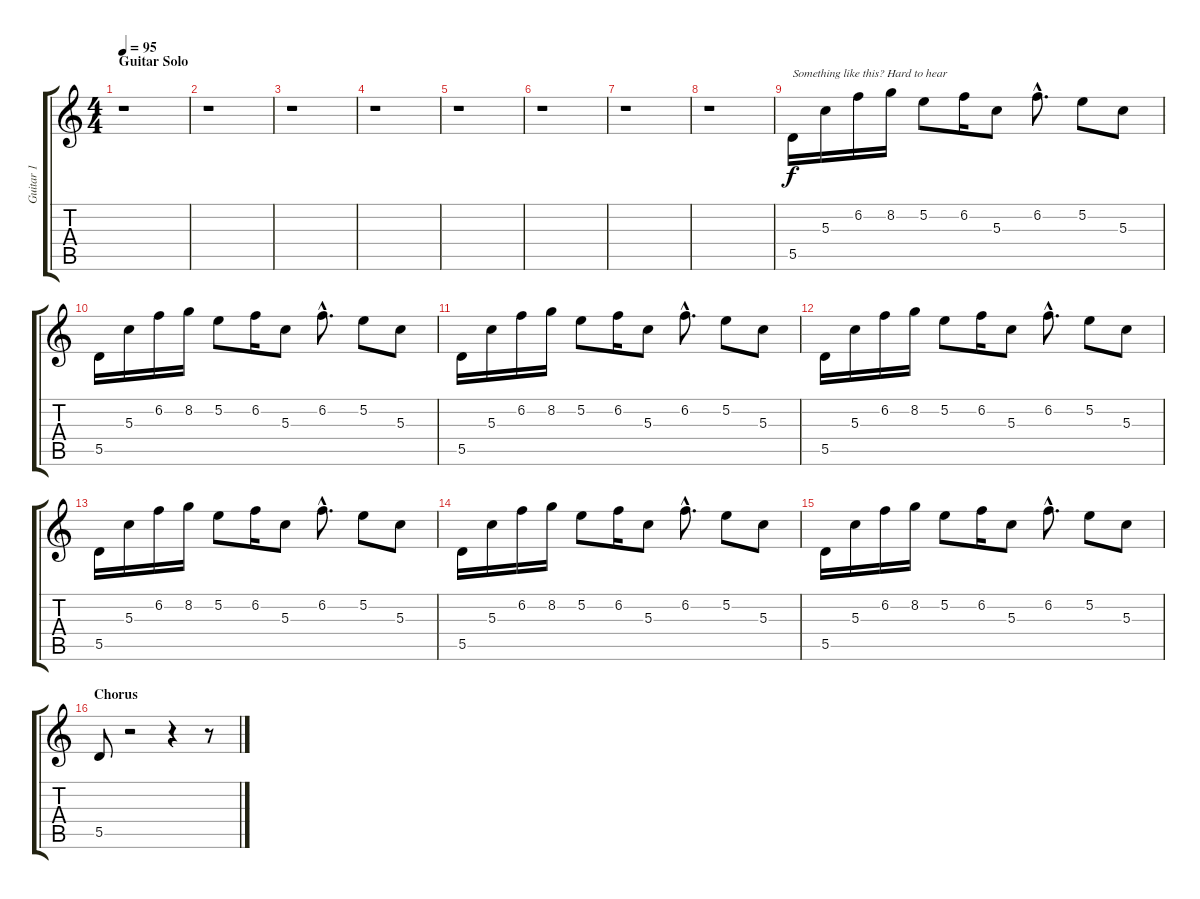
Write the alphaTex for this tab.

\track ("Guitar 1" "Guitar 1") {instrument acousticguitarsteel}
\staff {score tabs}
\tuning (E4 B3 G3 D3 A2 E2) {hide}
\ts (4 4)
\section ("" "Guitar Solo")
\tempo 95
\clef g2
\ks c
r.1{dy f} |
r.1 |
r.1 |
r.1 |
r.1 |
r.1 |
r.1 |
r.1 |
5.5.16{txt "Something like this? Hard to hear"} 5.3.16 6.2.16 8.2.16 5.2.8 6.2.16 5.3.8 6.2{hac}.8{d} 5.2.8 5.3.8 |
5.5.16 5.3.16 6.2.16 8.2.16 5.2.8 6.2.16 5.3.8 6.2{hac}.8{d} 5.2.8 5.3.8 |
5.5.16 5.3.16 6.2.16 8.2.16 5.2.8 6.2.16 5.3.8 6.2{hac}.8{d} 5.2.8 5.3.8 |
5.5.16 5.3.16 6.2.16 8.2.16 5.2.8 6.2.16 5.3.8 6.2{hac}.8{d} 5.2.8 5.3.8 |
5.5.16 5.3.16 6.2.16 8.2.16 5.2.8 6.2.16 5.3.8 6.2{hac}.8{d} 5.2.8 5.3.8 |
5.5.16 5.3.16 6.2.16 8.2.16 5.2.8 6.2.16 5.3.8 6.2{hac}.8{d} 5.2.8 5.3.8 |
5.5.16 5.3.16 6.2.16 8.2.16 5.2.8 6.2.16 5.3.8 6.2{hac}.8{d} 5.2.8 5.3.8 |
\section ("" "Chorus")
5.5.8 r.2 r.4 r.8
